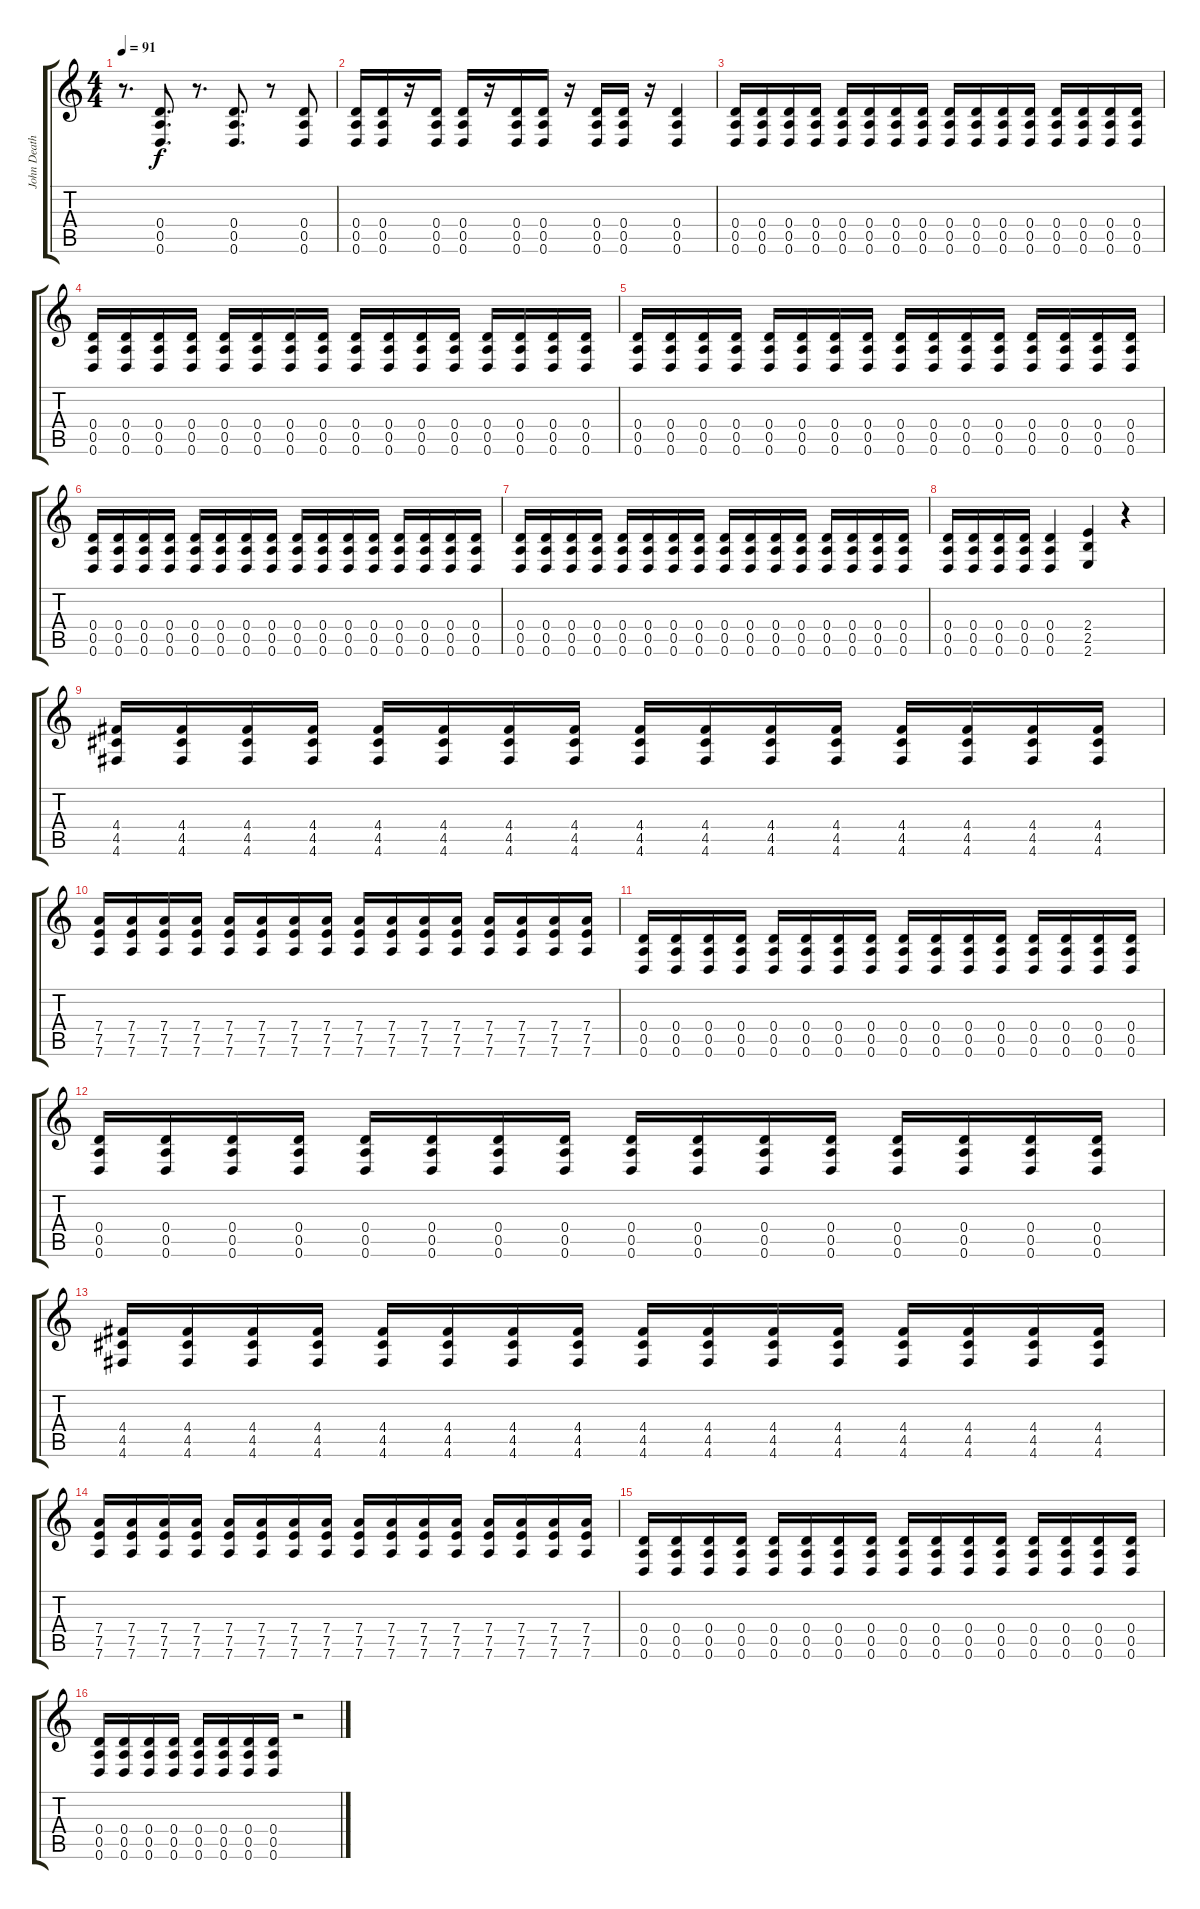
\track ("John Death" "John Death") {instrument overdrivenguitar}
\staff {score tabs}
\tuning (E4 B3 G3 D3 A2 D2) {hide}
\ts (4 4)
\tempo 91
\clef g2
\ks c
r.8{d dy f} (0.4 0.5 0.6).8{d} r.8{d} (0.4 0.5 0.6).8{d} r.8 (0.4 0.5 0.6).8 |
(0.4 0.5 0.6).16 (0.4 0.5 0.6).16 r.16 (0.4 0.5 0.6).16 (0.4 0.5 0.6).16 r.16 (0.4 0.5 0.6).16 (0.4 0.5 0.6).16 r.16 (0.4 0.5 0.6).16 (0.4 0.5 0.6).16 r.16 (0.4 0.5 0.6).4 |
(0.4 0.5 0.6).16 (0.4 0.5 0.6).16 (0.4 0.5 0.6).16 (0.4 0.5 0.6).16 (0.4 0.5 0.6).16 (0.4 0.5 0.6).16 (0.4 0.5 0.6).16 (0.4 0.5 0.6).16 (0.4 0.5 0.6).16 (0.4 0.5 0.6).16 (0.4 0.5 0.6).16 (0.4 0.5 0.6).16 (0.4 0.5 0.6).16 (0.4 0.5 0.6).16 (0.4 0.5 0.6).16 (0.4 0.5 0.6).16 |
(0.4 0.5 0.6).16 (0.4 0.5 0.6).16 (0.4 0.5 0.6).16 (0.4 0.5 0.6).16 (0.4 0.5 0.6).16 (0.4 0.5 0.6).16 (0.4 0.5 0.6).16 (0.4 0.5 0.6).16 (0.4 0.5 0.6).16 (0.4 0.5 0.6).16 (0.4 0.5 0.6).16 (0.4 0.5 0.6).16 (0.4 0.5 0.6).16 (0.4 0.5 0.6).16 (0.4 0.5 0.6).16 (0.4 0.5 0.6).16 |
(0.4 0.5 0.6).16 (0.4 0.5 0.6).16 (0.4 0.5 0.6).16 (0.4 0.5 0.6).16 (0.4 0.5 0.6).16 (0.4 0.5 0.6).16 (0.4 0.5 0.6).16 (0.4 0.5 0.6).16 (0.4 0.5 0.6).16 (0.4 0.5 0.6).16 (0.4 0.5 0.6).16 (0.4 0.5 0.6).16 (0.4 0.5 0.6).16 (0.4 0.5 0.6).16 (0.4 0.5 0.6).16 (0.4 0.5 0.6).16 |
(0.4 0.5 0.6).16 (0.4 0.5 0.6).16 (0.4 0.5 0.6).16 (0.4 0.5 0.6).16 (0.4 0.5 0.6).16 (0.4 0.5 0.6).16 (0.4 0.5 0.6).16 (0.4 0.5 0.6).16 (0.4 0.5 0.6).16 (0.4 0.5 0.6).16 (0.4 0.5 0.6).16 (0.4 0.5 0.6).16 (0.4 0.5 0.6).16 (0.4 0.5 0.6).16 (0.4 0.5 0.6).16 (0.4 0.5 0.6).16 |
(0.4 0.5 0.6).16 (0.4 0.5 0.6).16 (0.4 0.5 0.6).16 (0.4 0.5 0.6).16 (0.4 0.5 0.6).16 (0.4 0.5 0.6).16 (0.4 0.5 0.6).16 (0.4 0.5 0.6).16 (0.4 0.5 0.6).16 (0.4 0.5 0.6).16 (0.4 0.5 0.6).16 (0.4 0.5 0.6).16 (0.4 0.5 0.6).16 (0.4 0.5 0.6).16 (0.4 0.5 0.6).16 (0.4 0.5 0.6).16 |
(0.4 0.5 0.6).16 (0.4 0.5 0.6).16 (0.4 0.5 0.6).16 (0.4 0.5 0.6).16 (0.4 0.5 0.6).4 (2.4 2.5 2.6).4 r.4 |
(4.4 4.5 4.6).16 (4.4 4.5 4.6).16 (4.4 4.5 4.6).16 (4.4 4.5 4.6).16 (4.4 4.5 4.6).16 (4.4 4.5 4.6).16 (4.4 4.5 4.6).16 (4.4 4.5 4.6).16 (4.4 4.5 4.6).16 (4.4 4.5 4.6).16 (4.4 4.5 4.6).16 (4.4 4.5 4.6).16 (4.4 4.5 4.6).16 (4.4 4.5 4.6).16 (4.4 4.5 4.6).16 (4.4 4.5 4.6).16 |
(7.4 7.5 7.6).16 (7.4 7.5 7.6).16 (7.4 7.5 7.6).16 (7.4 7.5 7.6).16 (7.4 7.5 7.6).16 (7.4 7.5 7.6).16 (7.4 7.5 7.6).16 (7.4 7.5 7.6).16 (7.4 7.5 7.6).16 (7.4 7.5 7.6).16 (7.4 7.5 7.6).16 (7.4 7.5 7.6).16 (7.4 7.5 7.6).16 (7.4 7.5 7.6).16 (7.4 7.5 7.6).16 (7.4 7.5 7.6).16 |
(0.4 0.5 0.6).16 (0.4 0.5 0.6).16 (0.4 0.5 0.6).16 (0.4 0.5 0.6).16 (0.4 0.5 0.6).16 (0.4 0.5 0.6).16 (0.4 0.5 0.6).16 (0.4 0.5 0.6).16 (0.4 0.5 0.6).16 (0.4 0.5 0.6).16 (0.4 0.5 0.6).16 (0.4 0.5 0.6).16 (0.4 0.5 0.6).16 (0.4 0.5 0.6).16 (0.4 0.5 0.6).16 (0.4 0.5 0.6).16 |
(0.4 0.5 0.6).16 (0.4 0.5 0.6).16 (0.4 0.5 0.6).16 (0.4 0.5 0.6).16 (0.4 0.5 0.6).16 (0.4 0.5 0.6).16 (0.4 0.5 0.6).16 (0.4 0.5 0.6).16 (0.4 0.5 0.6).16 (0.4 0.5 0.6).16 (0.4 0.5 0.6).16 (0.4 0.5 0.6).16 (0.4 0.5 0.6).16 (0.4 0.5 0.6).16 (0.4 0.5 0.6).16 (0.4 0.5 0.6).16 |
(4.4 4.5 4.6).16 (4.4 4.5 4.6).16 (4.4 4.5 4.6).16 (4.4 4.5 4.6).16 (4.4 4.5 4.6).16 (4.4 4.5 4.6).16 (4.4 4.5 4.6).16 (4.4 4.5 4.6).16 (4.4 4.5 4.6).16 (4.4 4.5 4.6).16 (4.4 4.5 4.6).16 (4.4 4.5 4.6).16 (4.4 4.5 4.6).16 (4.4 4.5 4.6).16 (4.4 4.5 4.6).16 (4.4 4.5 4.6).16 |
(7.4 7.5 7.6).16 (7.4 7.5 7.6).16 (7.4 7.5 7.6).16 (7.4 7.5 7.6).16 (7.4 7.5 7.6).16 (7.4 7.5 7.6).16 (7.4 7.5 7.6).16 (7.4 7.5 7.6).16 (7.4 7.5 7.6).16 (7.4 7.5 7.6).16 (7.4 7.5 7.6).16 (7.4 7.5 7.6).16 (7.4 7.5 7.6).16 (7.4 7.5 7.6).16 (7.4 7.5 7.6).16 (7.4 7.5 7.6).16 |
(0.4 0.5 0.6).16 (0.4 0.5 0.6).16 (0.4 0.5 0.6).16 (0.4 0.5 0.6).16 (0.4 0.5 0.6).16 (0.4 0.5 0.6).16 (0.4 0.5 0.6).16 (0.4 0.5 0.6).16 (0.4 0.5 0.6).16 (0.4 0.5 0.6).16 (0.4 0.5 0.6).16 (0.4 0.5 0.6).16 (0.4 0.5 0.6).16 (0.4 0.5 0.6).16 (0.4 0.5 0.6).16 (0.4 0.5 0.6).16 |
(0.4 0.5 0.6).16 (0.4 0.5 0.6).16 (0.4 0.5 0.6).16 (0.4 0.5 0.6).16 (0.4 0.5 0.6).16 (0.4 0.5 0.6).16 (0.4 0.5 0.6).16 (0.4 0.5 0.6).16 r.2
